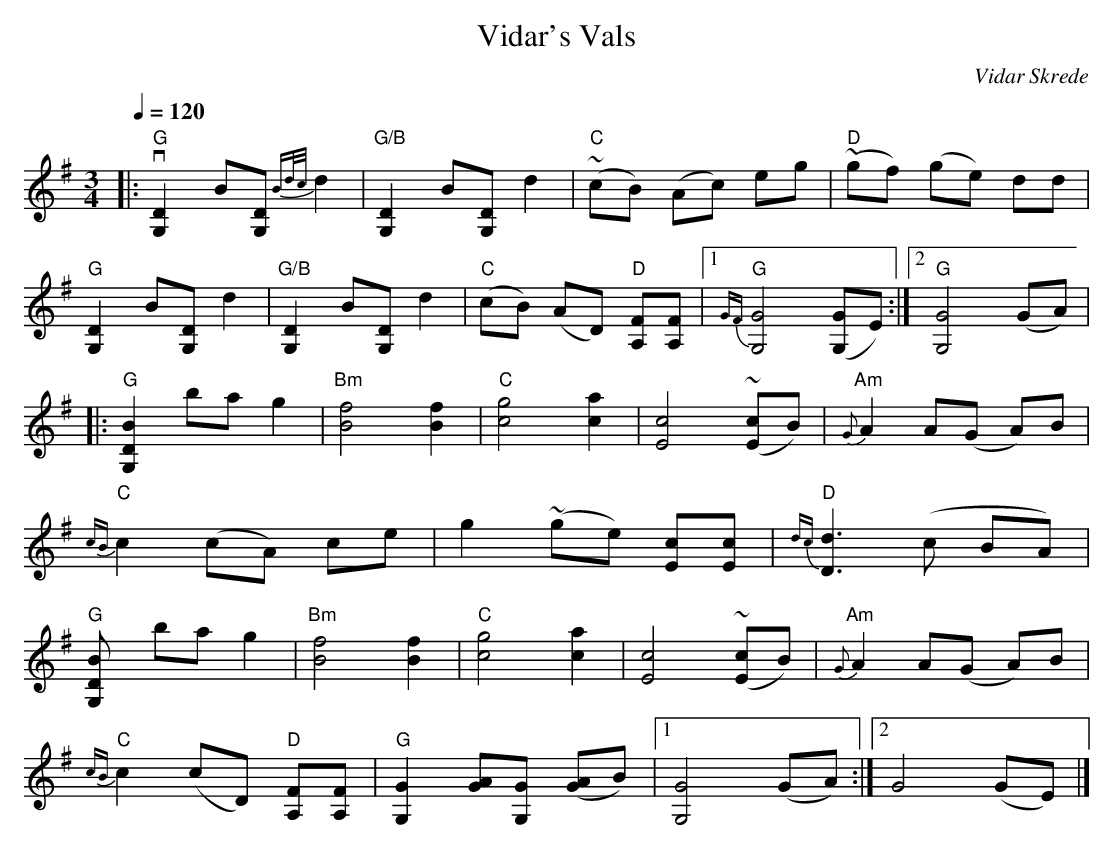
X:1
T:Vidar's Vals
C:Vidar Skrede
M:3/4
L:1/8
Q:1/4=120
K:G
|:v"G"[D2G,2] B[DG,] {Bd/c/}d2 | "G/B"[D2G,2] B[DG,] d2 | "C"~(cB) (Ac) eg | "D"~(gf) (ge) dd |
 "G"[D2G,2] B[DG,] d2 | "G/B"[D2G,2] B[DG,] d2 | "C"(cB) (AD) "D"[FA,][FA,] |[1 "G" {GF}[G4G,4] ([GG,]E) :|[2 "G"[G4G,4] (GA) |
|:"G"[B2D2G,2] ba g2 | "Bm"[f4B4] [f2B2] | "C"[g4c4] [a2c2] | [c4E4] ~([cE]B) | "Am"{G}A2 A(G A)B |
"C"{cB}c2 (cA) ce | g2 ~(ge) [cE][cE] |"D" {dc}[d3D3] (c BA) |
"G"[B2DG,2] ba g2 | "Bm"[f4B4] [f2B2] | "C"[g4c4] [a2c2] | [c4E4] ~([cE]B) | "Am"{G}A2 A(G A)B |
"C"{cB}c2 (cD) "D"[FA,][FA,] | "G"[G2G,2] [AG][GG,] ([AG]B) |[1 [G4G,4] (GA) :|[2 G4 (GE) |]
